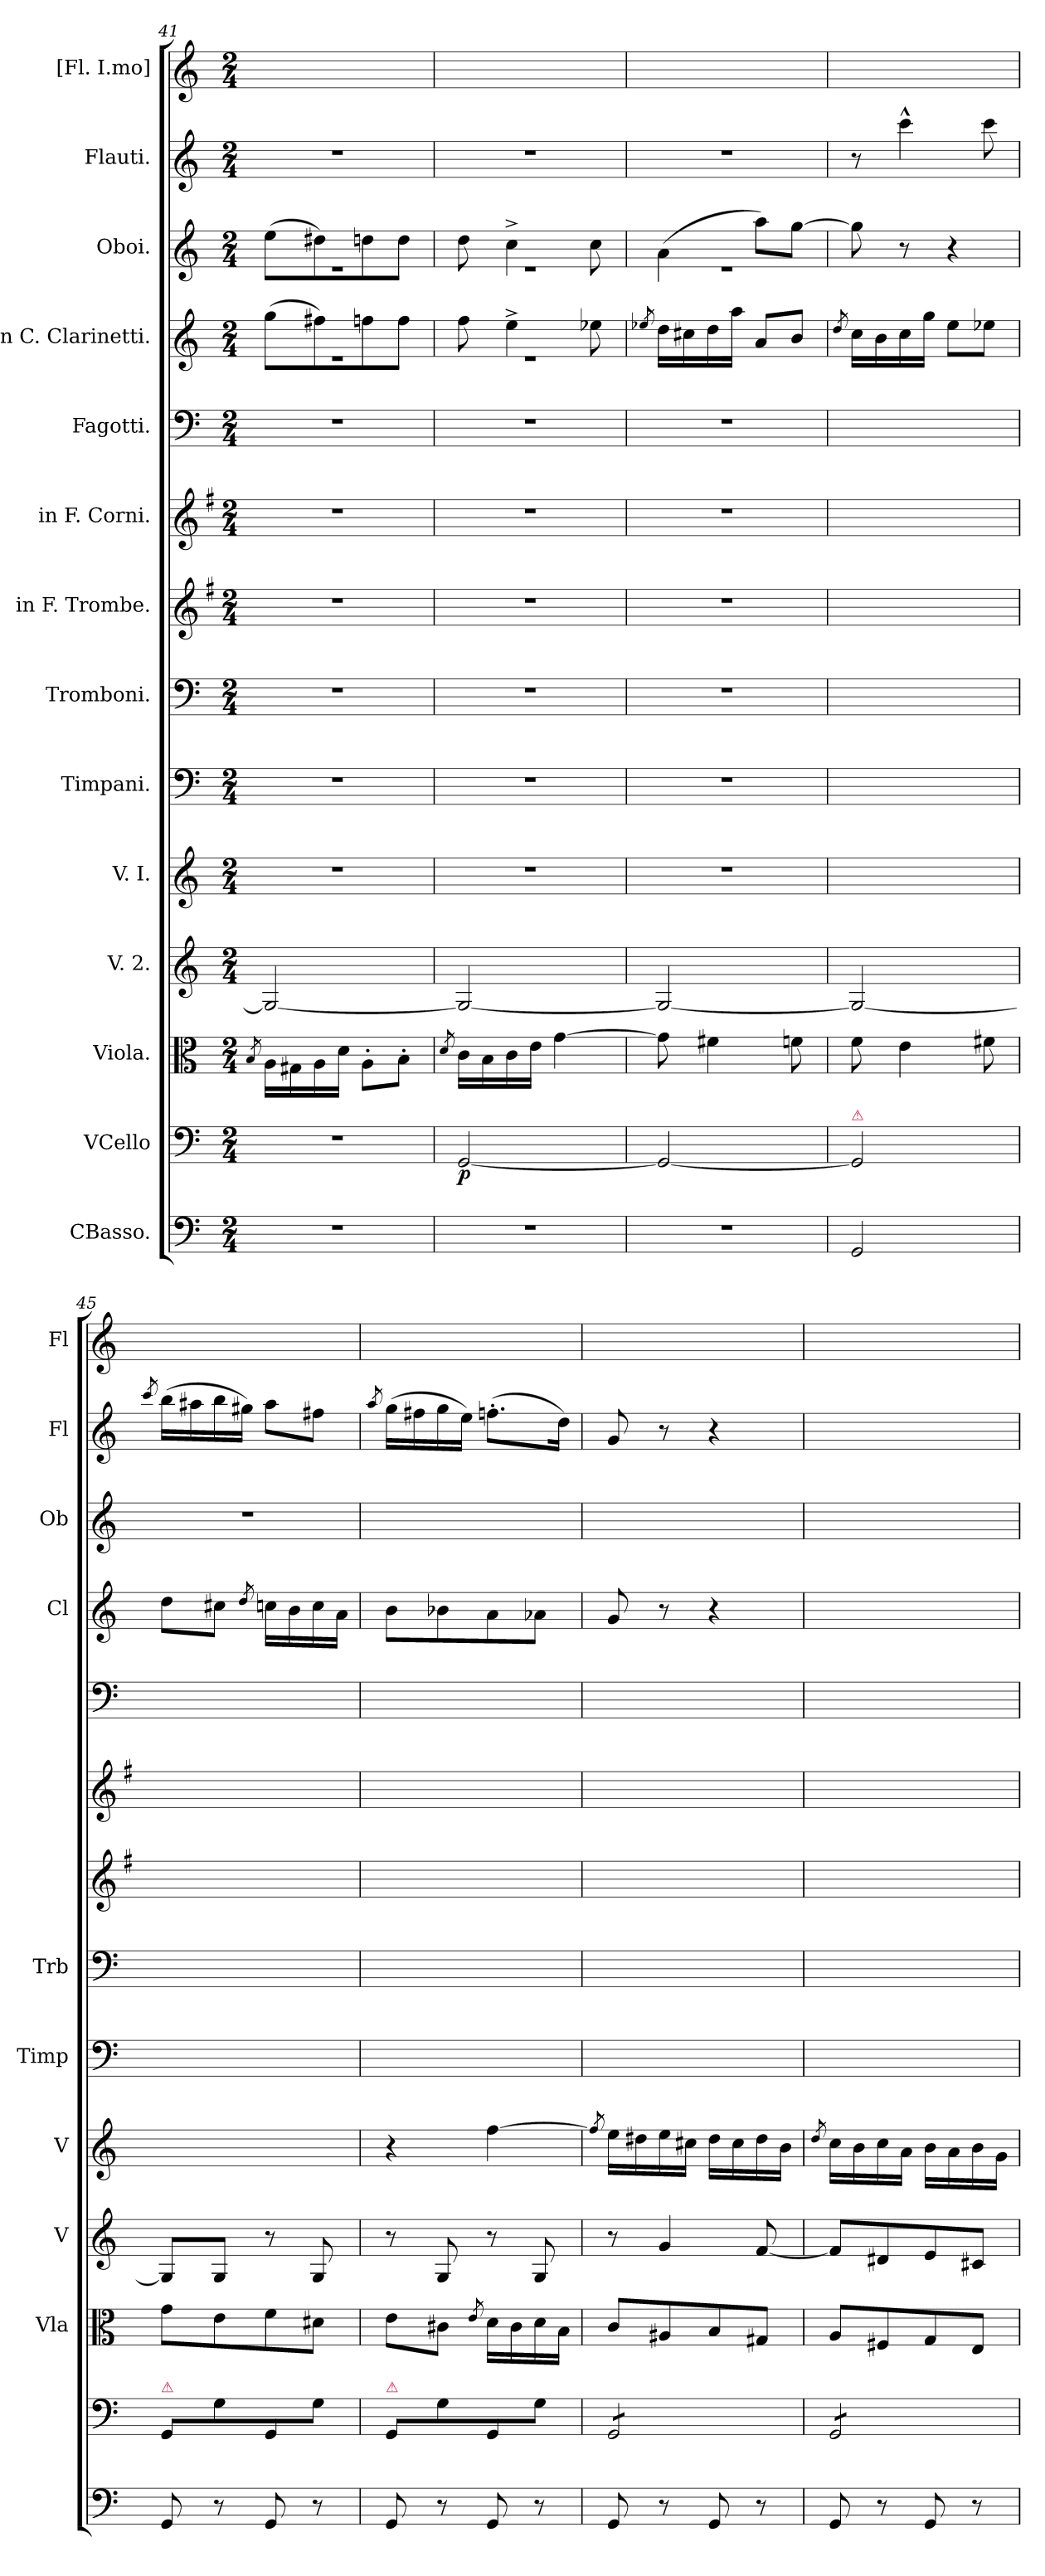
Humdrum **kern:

**kern	**kern	**dynam	**kern	**kern	**kern	**kern	**kern	**kern	**kern	**kern	**kern	**kern	**kern	**kern
*part14	*part13	*part13	*part12	*part11	*part10	*part9	*part8	*part7	*part6	*part5	*part4	*part3	*part2	*part1
*staff14	*staff13	*staff13	*staff12	*staff11	*staff10	*staff9	*staff8	*staff7	*staff6	*staff5	*staff4	*staff3	*staff2	*staff1
*I"CBasso.	*I"VCello	*	*I"Viola.	*I"V. 2.	*I"V. I.	*I"Timpani.	*I"Tromboni.	*I"in F. Trombe.	*I"in F. Corni.	*I"Fagotti.	*I"in C. Clarinetti.	*I"Oboi.	*I"Flauti.	*I"[Fl. I.mo]
*	*	*	*I'Vla	*I'V	*I'V	*I'Timp	*I'Trb	*	*	*	*I'Cl	*I'Ob	*I'Fl	*I'Fl
*clefF4	*clefF4	*	*clefC3	*clefG2	*clefG2	*clefF4	*clefF4	*clefG2	*clefG2	*clefF4	*clefG2	*clefG2	*clefG2	*clefG2
*	*	*	*	*	*	*	*	*ITrd-3c-5	*ITrd4c7	*	*	*	*	*
*k[]	*k[]	*	*k[]	*k[]	*k[]	*k[]	*k[]	*k[]	*k[]	*k[]	*k[]	*k[]	*k[]	*k[]
*M2/4	*M2/4	*	*M2/4	*M2/4	*M2/4	*M2/4	*M2/4	*M2/4	*M2/4	*M2/4	*M2/4	*M2/4	*M2/4	*M2/4
=41	=41	=41	=41	=41	=41	=41	=41	=41	=41	=41	=41	=41	=41	=41
.	.	.	8qB/	.	.	.	.	.	.	.	.	.	.	.
*	*	*	*	*	*	*	*	*	*	*	*^	*^	*	*
2r	2r	.	16A\LL	2G/_<	2r	2r	2r	2r	2r	2r	(>8gg\L	2re	(>8ee\L	2re	2r	2ryy
.	.	.	16G#X\	.	.	.	.	.	.	.	.	.	.	.	.	.
.	.	.	16A\	.	.	.	.	.	.	.	8ff#X\)	.	8dd#X\)	.	.	.
.	.	.	16d\JJ	.	.	.	.	.	.	.	.	.	.	.	.	.
.	.	.	8A'>\L	.	.	.	.	.	.	.	8ffn\	.	8ddn\	.	.	.
.	.	.	8B'>\J	.	.	.	.	.	.	.	8ff\J	.	8dd\J	.	.	.
=42	=42	=42	=42	=42	=42	=42	=42	=42	=42	=42	=42	=42	=42	=42	=42	=42
.	.	.	8qd/	.	.	.	.	.	.	.	.	.	.	.	.	.
!	!	!LO:DY:b	!	!	!	!	!	!	!	!	!	!	!	!	!	!
2r	[<2GG/	p.	16c\LL	2G/_<	2r	2r	2r	2r	2r	2r	8ff\	2re	8dd\	2re	2r	2ryy
.	.	.	16B\	.	.	.	.	.	.	.	.	.	.	.	.	.
.	.	.	16c\	.	.	.	.	.	.	.	4ee^>\	.	4cc^>\	.	.	.
.	.	.	16e\JJ	.	.	.	.	.	.	.	.	.	.	.	.	.
.	.	.	[4g\	.	.	.	.	.	.	.	.	.	.	.	.	.
.	.	.	.	.	.	.	.	.	.	.	8ee-X\	.	8cc\	.	.	.
=43	=43	=43	=43	=43	=43	=43	=43	=43	=43	=43	=43	=43	=43	=43	=43	=43
.	.	.	.	.	.	.	.	.	.	.	8qee-X/	.	.	.	.	.
2r	2GG/_	.	8g\]	2G/_<	2r	2r	2r	2r	2r	2r	16dd\LL	2re	(>4a\	2re	2r	2ryy
.	.	.	.	.	.	.	.	.	.	.	16cc#X\	.	.	.	.	.
.	.	.	4f#X\	.	.	.	.	.	.	.	16dd\	.	.	.	.	.
.	.	.	.	.	.	.	.	.	.	.	16aa\JJ	.	.	.	.	.
.	.	.	.	.	.	.	.	.	.	.	8a/L	.	8aa\L)	.	.	.
.	.	.	8fn\	.	.	.	.	.	.	.	8b/J	.	[8gg\J	.	.	.
*	*	*	*	*	*	*	*	*	*	*	*v	*v	*	*	*	*
*	*	*	*	*	*	*	*	*	*	*	*	*v	*v	*	*
=44	=44	=44	=44	=44	=44	=44	=44	=44	=44	=44	=44	=44	=44	=44
.	.	.	.	.	.	.	.	.	.	.	8qdd/	.	.	.
!	!LO:TX:a:color=crimson:t=⚠	!	!	!	!	!	!	!	!	!	!	!	!	!
2GG/	2GG/]	.	8f\	2G/_	2ryy	2ryy	2ryy	2ryy	2ryy	2ryy	16cc\LL	8gg\]	8r	2ryy
.	.	.	.	.	.	.	.	.	.	.	16b\	.	.	.
.	.	.	4e\	.	.	.	.	.	.	.	16cc\	8r	4ccc^^>\	.
.	.	.	.	.	.	.	.	.	.	.	16gg\JJ	.	.	.
.	.	.	.	.	.	.	.	.	.	.	8ee\L	4r	.	.
.	.	.	8f#X\	.	.	.	.	.	.	.	8ee-X\J	.	8ccc\	.
=45	=45	=45	=45	=45	=45	=45	=45	=45	=45	=45	=45	=45	=45	=45
.	.	.	.	.	.	.	.	.	.	.	.	.	8qccc/	.
!	!LO:TX:a:color=crimson:t=⚠	!	!	!	!	!	!	!	!	!	!	!	!	!
8GG/	8GG/L	.	8g\L	8G/L]	2ryy	2ryy	2ryy	2ryy	2ryy	2ryy	8dd\L	2r	(>16bb\LL	2ryy
.	.	.	.	.	.	.	.	.	.	.	.	.	16aa#X\	.
8r	8G\	.	8e\	8G/J	.	.	.	.	.	.	8cc#X\J	.	16bb\	.
.	.	.	.	.	.	.	.	.	.	.	.	.	16gg#X\JJ)	.
.	.	.	.	.	.	.	.	.	.	.	8qdd/	.	.	.
8GG/	8GG/	.	8f\	8r	.	.	.	.	.	.	16ccn\LL	.	8aa#\L	.
.	.	.	.	.	.	.	.	.	.	.	16b\	.	.	.
8r	8G\J	.	8d#X\J	8G/	.	.	.	.	.	.	16cc\	.	8ff#X\J	.
.	.	.	.	.	.	.	.	.	.	.	16a\JJ	.	.	.
=46	=46	=46	=46	=46	=46	=46	=46	=46	=46	=46	=46	=46	=46	=46
.	.	.	.	.	.	.	.	.	.	.	.	.	8qaa/	.
!	!LO:TX:a:color=crimson:t=⚠	!	!	!	!	!	!	!	!	!	!	!	!	!
8GG/	8GG/L	.	8e\L	8r	4r	2ryy	2ryy	2ryy	2ryy	2ryy	8b\L	2ryy	(>16gg\LL	2ryy
.	.	.	.	.	.	.	.	.	.	.	.	.	16ff#X\	.
8r	8G\	.	8c#X\J	8G/	.	.	.	.	.	.	8b-X\	.	16gg\	.
.	.	.	.	.	.	.	.	.	.	.	.	.	16ee\JJ)	.
.	.	.	8qe/	.	.	.	.	.	.	.	.	.	.	.
8GG/	8GG/	.	16d\LL	8r	[4ff\	.	.	.	.	.	8a\	.	(>8.ffn'>\L	.
.	.	.	16c#\	.	.	.	.	.	.	.	.	.	.	.
8r	8G\J	.	16d\	8G/	.	.	.	.	.	.	8a-X\J	.	.	.
.	.	.	16B\JJ	.	.	.	.	.	.	.	.	.	16dd\Jk)	.
=47	=47	=47	=47	=47	=47	=47	=47	=47	=47	=47	=47	=47	=47	=47
.	.	.	.	.	8qff/]	.	.	.	.	.	.	.	.	.
*	*tremolo	*	*	*	*	*	*	*	*	*	*	*	*	*
8GG/	8GG/L	.	8c/L	8r	16ee\LL	2ryy	2ryy	2ryy	2ryy	2ryy	8g/	2ryy	8g/	2ryy
.	.	.	.	.	16dd#X\	.	.	.	.	.	.	.	.	.
8r	8GG/	.	8A#X/	4g/	16ee\	.	.	.	.	.	8r	.	8r	.
.	.	.	.	.	16cc#X\JJ	.	.	.	.	.	.	.	.	.
8GG/	8GG/	.	8B/	.	16dd#\LL	.	.	.	.	.	4r	.	4r	.
.	.	.	.	.	16cc#\	.	.	.	.	.	.	.	.	.
8r	8GG/J	.	8G#X/J	[8f/	16dd#\	.	.	.	.	.	.	.	.	.
.	.	.	.	.	16b\JJ	.	.	.	.	.	.	.	.	.
=48	=48	=48	=48	=48	=48	=48	=48	=48	=48	=48	=48	=48	=48	=48
.	.	.	.	.	8qdd/	.	.	.	.	.	.	.	.	.
8GG/	8GG/L	.	8A/L	8f/L]	16cc\LL	2ryy	2ryy	2ryy	2ryy	2ryy	2ryy	2ryy	2ryy	2ryy
.	.	.	.	.	16b\	.	.	.	.	.	.	.	.	.
8r	8GG/	.	8F#X/	8d#X/	16cc\	.	.	.	.	.	.	.	.	.
.	.	.	.	.	16a\JJ	.	.	.	.	.	.	.	.	.
8GG/	8GG/	.	8G/	8e/	16b\LL	.	.	.	.	.	.	.	.	.
.	.	.	.	.	16a\	.	.	.	.	.	.	.	.	.
8r	8GG/J	.	8E/J	8c#X/J	16b\	.	.	.	.	.	.	.	.	.
*	*Xtremolo	*	*	*	*	*	*	*	*	*	*	*	*	*
.	.	.	.	.	16g\JJ	.	.	.	.	.	.	.	.	.
=	=	=	=	=	=	=	=	=	=	=	=	=	=	=
*-	*-	*-	*-	*-	*-	*-	*-	*-	*-	*-	*-	*-	*-	*-
